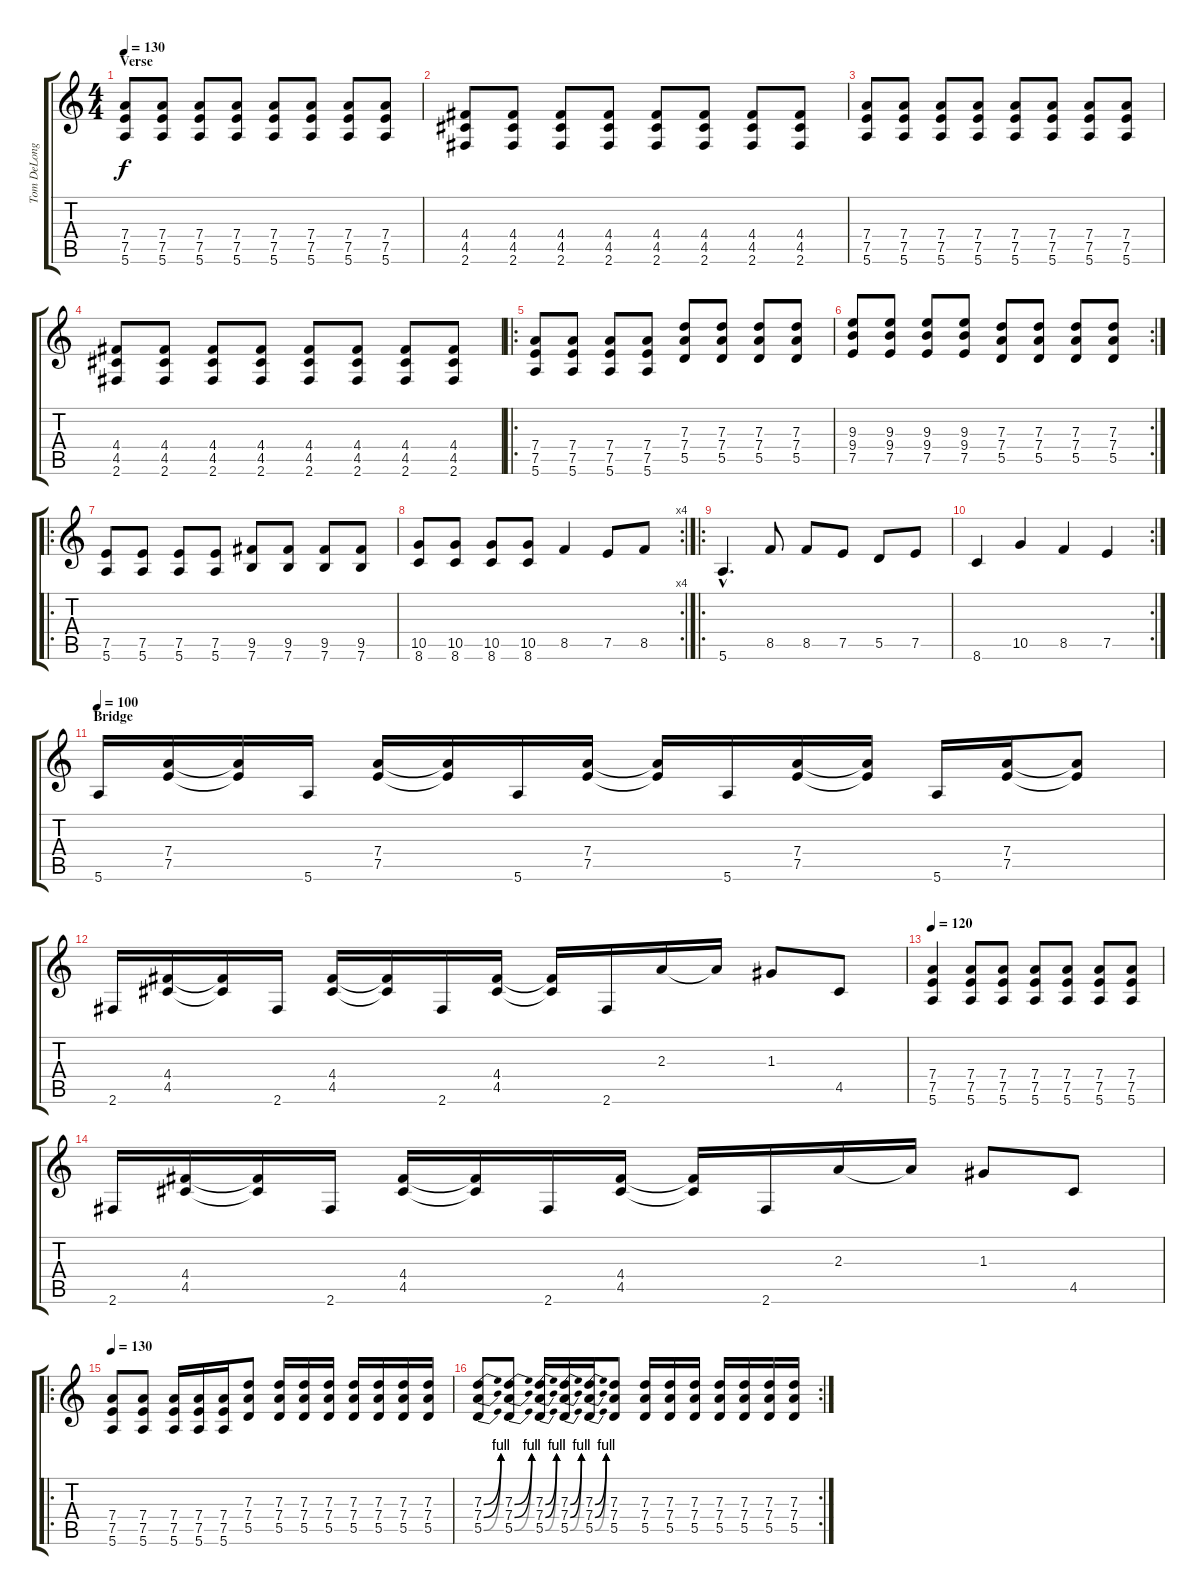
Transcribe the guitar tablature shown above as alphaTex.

\track ("Tom DeLonge Guitar" "Tom DeLong") {instrument overdrivenguitar}
\staff {score tabs}
\tuning (E4 B3 G3 D3 A2 E2) {hide}
\ts (4 4)
\section ("" "Verse")
\tempo 130
\clef g2
\ks c
(7.4 7.5 5.6).8{dy f} (7.4 7.5 5.6).8 (7.4 7.5 5.6).8 (7.4 7.5 5.6).8 (7.4 7.5 5.6).8 (7.4 7.5 5.6).8 (7.4 7.5 5.6).8 (7.4 7.5 5.6).8 |
(4.4 4.5 2.6).8 (4.4 4.5 2.6).8 (4.4 4.5 2.6).8 (4.4 4.5 2.6).8 (4.4 4.5 2.6).8 (4.4 4.5 2.6).8 (4.4 4.5 2.6).8 (4.4 4.5 2.6).8 |
(7.4 7.5 5.6).8 (7.4 7.5 5.6).8 (7.4 7.5 5.6).8 (7.4 7.5 5.6).8 (7.4 7.5 5.6).8 (7.4 7.5 5.6).8 (7.4 7.5 5.6).8 (7.4 7.5 5.6).8 |
(4.4 4.5 2.6).8 (4.4 4.5 2.6).8 (4.4 4.5 2.6).8 (4.4 4.5 2.6).8 (4.4 4.5 2.6).8 (4.4 4.5 2.6).8 (4.4 4.5 2.6).8 (4.4 4.5 2.6).8 |
\ro
(7.4 7.5 5.6).8 (7.4 7.5 5.6).8 (7.4 7.5 5.6).8 (7.4 7.5 5.6).8 (7.3 7.4 5.5).8 (7.3 7.4 5.5).8 (7.3 7.4 5.5).8 (7.3 7.4 5.5).8 |
\rc 2
(9.3 9.4 7.5).8 (9.3 9.4 7.5).8 (9.3 9.4 7.5).8 (9.3 9.4 7.5).8 (7.3 7.4 5.5).8 (7.3 7.4 5.5).8 (7.3 7.4 5.5).8 (7.3 7.4 5.5).8 |
\ro
(7.5 5.6).8 (7.5 5.6).8 (7.5 5.6).8 (7.5 5.6).8 (9.5 7.6).8 (9.5 7.6).8 (9.5 7.6).8 (9.5 7.6).8 |
\rc 4
(10.5 8.6).8 (10.5 8.6).8 (10.5 8.6).8 (10.5 8.6).8 8.5.4 7.5.8 8.5.8 |
\ro
5.6{hac}.4{d} 8.5.8 8.5.8 7.5.8 5.5.8 7.5.8 |
\rc 2
8.6.4 10.5.4 8.5.4 7.5.4 |
\section ("" "Bridge")
\tempo 100
5.6.16 (7.4 7.5).16 (7.4{t} 7.5{t}).16 5.6.16 (7.4 7.5).16 (7.4{t} 7.5{t}).16 5.6.16 (7.4 7.5).16 (7.4{t} 7.5{t}).16 5.6.16 (7.4 7.5).16 (7.4{t} 7.5{t}).16 5.6.16 (7.4 7.5).16 (7.4{t} 7.5{t}).8 |
2.6.16 (4.4 4.5).16 (4.4{t} 4.5{t}).16 2.6.16 (4.4 4.5).16 (4.4{t} 4.5{t}).16 2.6.16 (4.4 4.5).16 (4.4{t} 4.5{t}).16 2.6.16 2.3.16 2.3{t}.16 1.3.8 4.5.8 |
\tempo 120
(7.4 7.5 5.6).4 (7.4 7.5 5.6).8 (7.4 7.5 5.6).8 (7.4 7.5 5.6).8 (7.4 7.5 5.6).8 (7.4 7.5 5.6).8 (7.4 7.5 5.6).8 |
2.6.16 (4.4 4.5).16 (4.4{t} 4.5{t}).16 2.6.16 (4.4 4.5).16 (4.4{t} 4.5{t}).16 2.6.16 (4.4 4.5).16 (4.4{t} 4.5{t}).16 2.6.16 2.3.16 2.3{t}.16 1.3.8 4.5.8 |
\ro
\tempo 130
(7.4 7.5 5.6).8 (7.4 7.5 5.6).8 (7.4 7.5 5.6).16 (7.4 7.5 5.6).16 (7.4 7.5 5.6).16 (7.3 7.4 5.5).8 (7.3 7.4 5.5).16 (7.3 7.4 5.5).16 (7.3 7.4 5.5).16 (7.3 7.4 5.5).16 (7.3 7.4 5.5).16 (7.3 7.4 5.5).16 (7.3 7.4 5.5).16 |
\rc 2
(7.3{be (bend 0 0 60 4)} 7.4{be (bend 0 0 60 4)} 5.5{be (bend 0 0 60 4)}).8 (7.3{be (bend 0 0 60 4)} 7.4{be (bend 0 0 60 4)} 5.5{be (bend 0 0 60 4)}).8 (7.3{be (bend 0 0 60 4)} 7.4{be (bend 0 0 60 4)} 5.5{be (bend 0 0 60 4)}).16 (7.3{be (bend 0 0 60 4)} 7.4{be (bend 0 0 60 4)} 5.5{be (bend 0 0 60 4)}).16 (7.3{be (bend 0 0 60 4)} 7.4{be (bend 0 0 60 4)} 5.5{be (bend 0 0 60 4)}).16 (7.3 7.4 5.5).8 (7.3 7.4 5.5).16 (7.3 7.4 5.5).16 (7.3 7.4 5.5).16 (7.3 7.4 5.5).16 (7.3 7.4 5.5).16 (7.3 7.4 5.5).16 (7.3 7.4 5.5).16
